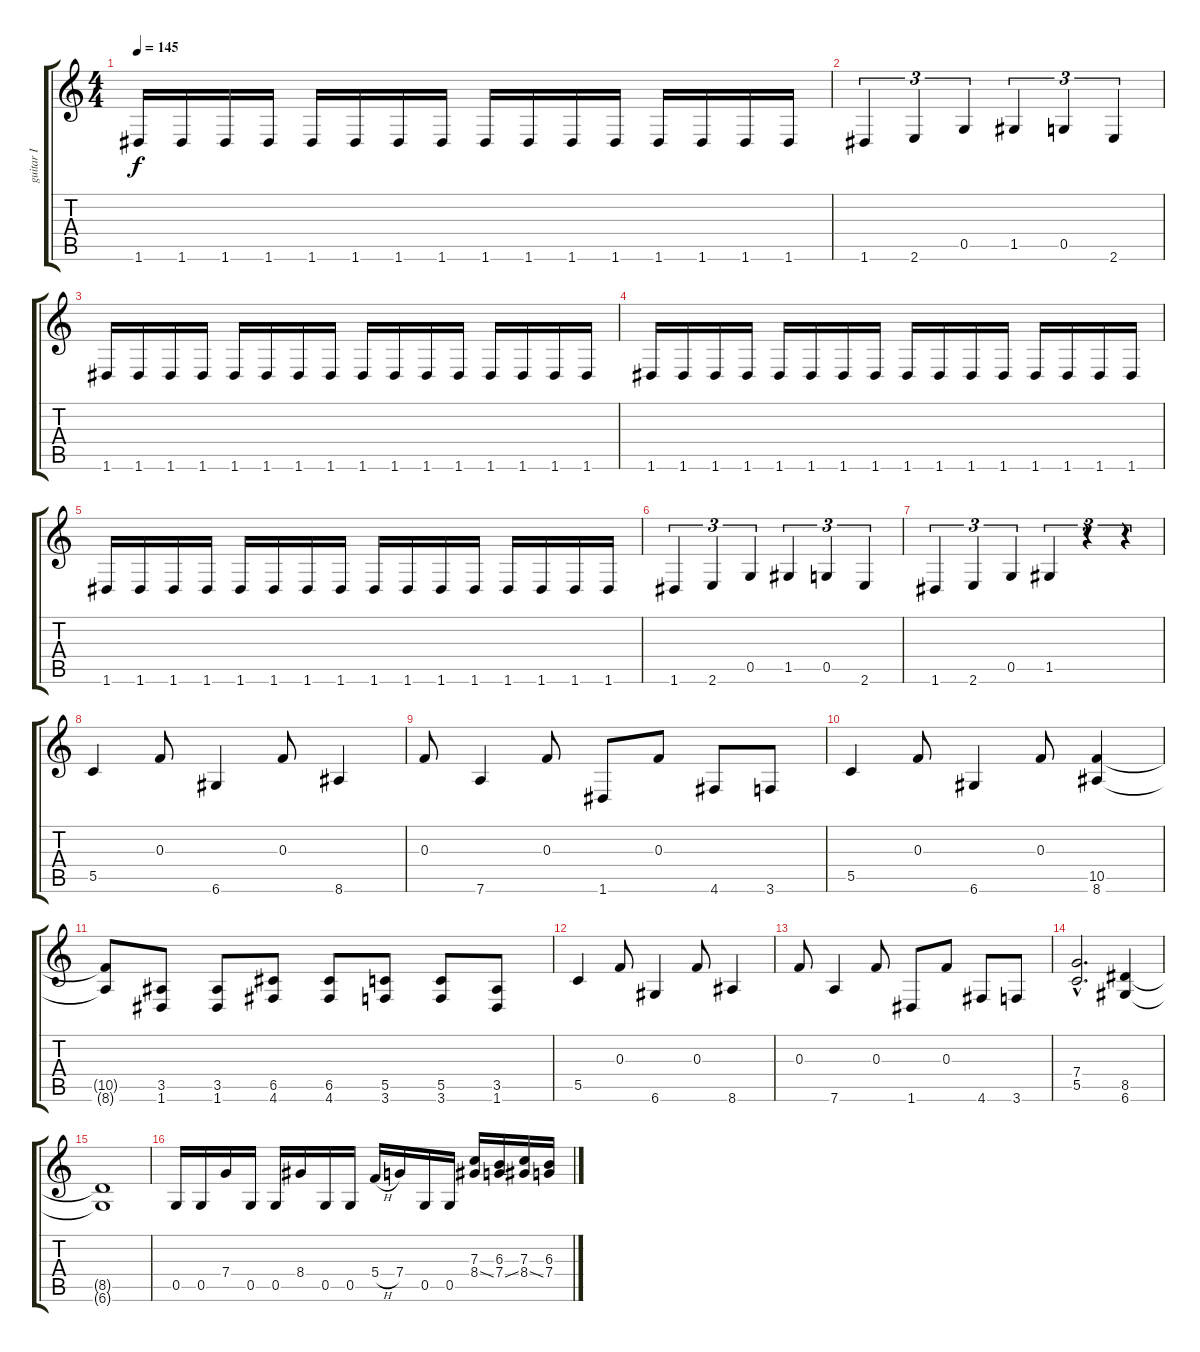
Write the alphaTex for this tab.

\track ("guitar I" "guitar I") {instrument overdrivenguitar}
\staff {score tabs}
\tuning (D4 A3 F3 C3 G2 D2) {hide}
\ts (4 4)
\tempo 145
\clef g2
\ks c
1.6.16{dy f} 1.6.16 1.6.16 1.6.16 1.6.16 1.6.16 1.6.16 1.6.16 1.6.16 1.6.16 1.6.16 1.6.16 1.6.16 1.6.16 1.6.16 1.6.16 |
1.6.4{tu (3 2)} 2.6.4{tu (3 2)} 0.5.4{tu (3 2)} 1.5.4{tu (3 2)} 0.5.4{tu (3 2)} 2.6.4{tu (3 2)} |
1.6.16 1.6.16 1.6.16 1.6.16 1.6.16 1.6.16 1.6.16 1.6.16 1.6.16 1.6.16 1.6.16 1.6.16 1.6.16 1.6.16 1.6.16 1.6.16 |
1.6.16 1.6.16 1.6.16 1.6.16 1.6.16 1.6.16 1.6.16 1.6.16 1.6.16 1.6.16 1.6.16 1.6.16 1.6.16 1.6.16 1.6.16 1.6.16 |
1.6.16 1.6.16 1.6.16 1.6.16 1.6.16 1.6.16 1.6.16 1.6.16 1.6.16 1.6.16 1.6.16 1.6.16 1.6.16 1.6.16 1.6.16 1.6.16 |
1.6.4{tu (3 2)} 2.6.4{tu (3 2)} 0.5.4{tu (3 2)} 1.5.4{tu (3 2)} 0.5.4{tu (3 2)} 2.6.4{tu (3 2)} |
1.6.4{tu (3 2)} 2.6.4{tu (3 2)} 0.5.4{tu (3 2)} 1.5.4{tu (3 2)} r.4{tu (3 2)} r.4{tu (3 2)} |
5.5.4 0.3.8 6.6.4 0.3.8 8.6.4 |
0.3.8 7.6.4 0.3.8 1.6.8 0.3.8 4.6.8 3.6.8 |
5.5.4 0.3.8 6.6.4 0.3.8 (10.5 8.6).4 |
(10.5{t} 8.6{t}).8 (3.5 1.6).8 (3.5 1.6).8 (6.5 4.6).8 (6.5 4.6).8 (5.5 3.6).8 (5.5 3.6).8 (3.5 1.6).8 |
5.5.4 0.3.8 6.6.4 0.3.8 8.6.4 |
0.3.8 7.6.4 0.3.8 1.6.8 0.3.8 4.6.8 3.6.8 |
(7.4{hac} 5.5{hac}).2{d} (8.5 6.6).4 |
(8.5{t} 6.6{t}).1 |
0.5.16 0.5.16 7.4.16 0.5.16 0.5.16 8.4.16 0.5.16 0.5.16 5.4{h}.16 7.4.16 0.5.16 0.5.16 (7.3 8.4{ss}).16 (6.3 7.4{ss}).16 (7.3 8.4{ss}).16 (6.3 7.4).16
